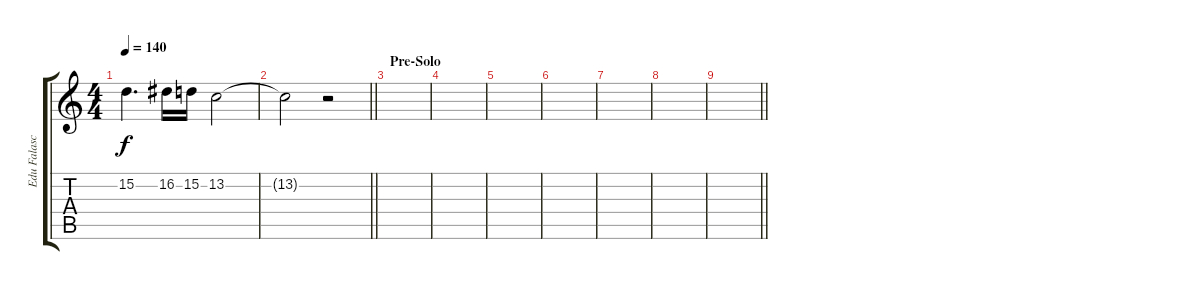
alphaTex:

\track ("Edu Falaschi" "Edu Falasc") {instrument violin}
\staff {score tabs}
\tuning (E4 B3 G3 D3 A2 E2) {hide}
\ts (4 4)
\tempo 140
\clef g2
\ks c
15.2.4{d dy f} 16.2.16 15.2.16 13.2.2 |
\barLineRight lightlight
13.2{t}.2 r.2 |
\section ("" "Pre-Solo")
|
|
|
|
|
|
\barLineRight lightlight
